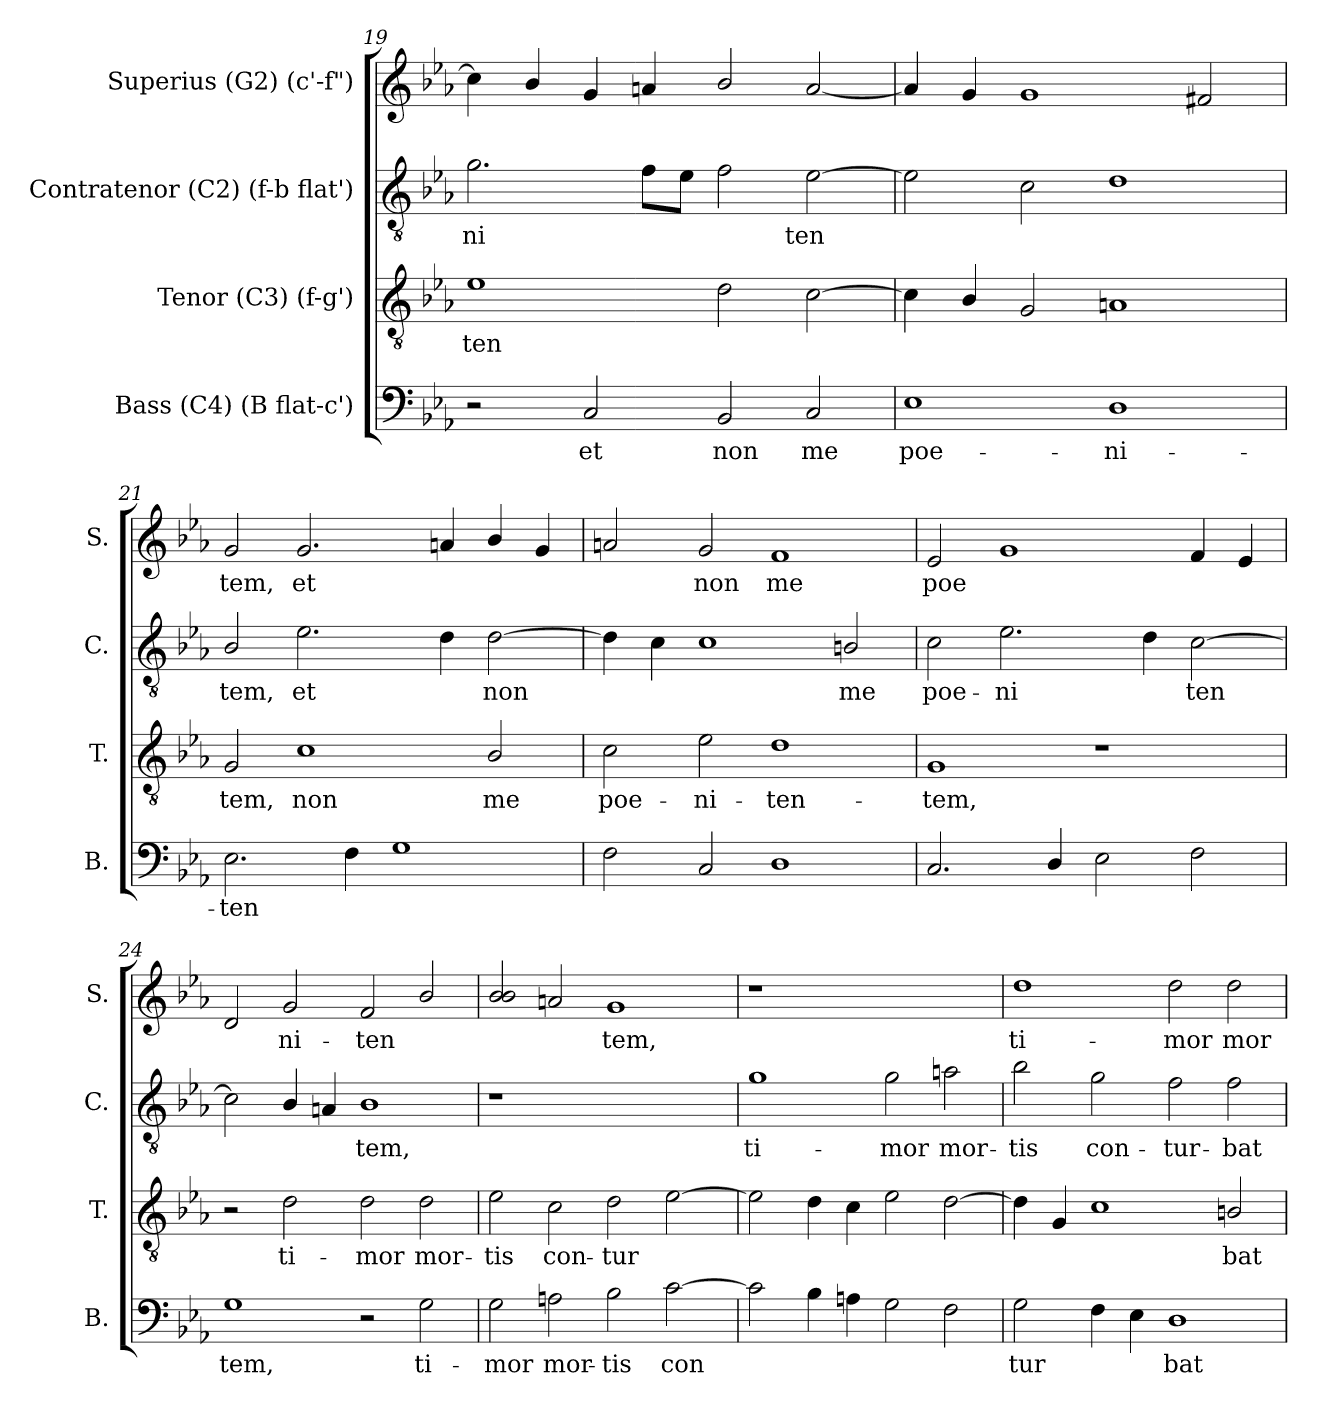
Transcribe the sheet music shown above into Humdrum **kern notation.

**kern	**text	**kern	**text	**kern	**text	**kern	**text
*part4	*part4	*part3	*part3	*part2	*part2	*part1	*part1
*staff4	*staff4	*staff3	*staff3	*staff2	*staff2	*staff1	*staff1
*I"Bass (C4)  (B flat-c')	*	*I"Tenor (C3)  (f-g')	*	*I"Contratenor (C2)  (f-b flat')	*	*I"Superius (G2)  (c'-f")	*
*I'B.	*	*I'T.	*	*I'C.	*	*I'S.	*
*clefF4	*	*clefGv2	*	*clefGv2	*	*clefG2	*
*k[b-e-a-]	*	*k[b-e-a-]	*	*k[b-e-a-]	*	*k[b-e-a-]	*
*E-:	*	*E-:	*	*E-:	*	*E-:	*
=19	=19	=19	=19	=19	=19	=19	=19
!	!	!	!LO:LY:b:cj	!	!LO:LY:b:cj	!	!LO:LY:b:cj
2r	.	1e-	-ten-	2.g\	-ni-	4cc\]	--
!	!	!	!	!	!	!	!LO:LY:b:cj
.	.	.	.	.	.	4b-/	--
!	!LO:LY:b:cj	!	!	!	!	!	!LO:LY:b:cj
2C/	et	.	.	.	.	4g/	--
!	!	!	!	!	!LO:LY:b:cj	!	!LO:LY:b:cj
.	.	.	.	8f\L	--	4an/	--
!	!	!	!	!	!LO:LY:b:cj	!	!
.	.	.	.	8e-\J	--	.	.
!	!LO:LY:b:cj	!	!LO:LY:b:cj	!	!LO:LY:b:cj	!	!LO:LY:b:cj
2BB-/	non	2d\	--	2f\	--	2b-/	--
!	!LO:LY:b:cj	!	!LO:LY:b:cj	!	!LO:LY:b:cj	!	!LO:LY:b:cj
2C/	me	[>2c\	--	[>2e-\	-ten-	[<2a/	--
=20	=20	=20	=20	=20	=20	=20	=20
!	!LO:LY:b:cj	!	!LO:LY:b:cj	!	!LO:LY:b:cj	!	!LO:LY:b:cj
1E-	poe-	4c\]	--	2e-\]	--	4a/]	--
!	!	!	!LO:LY:b:cj	!	!	!	!LO:LY:b:cj
.	.	4B-/	--	.	.	4g/	--
!	!	!	!LO:LY:b:cj	!	!LO:LY:b:cj	!	!LO:LY:b:cj
.	.	2G/	--	2c\	--	1g	--
!	!LO:LY:b:cj	!	!LO:LY:b:cj	!	!LO:LY:b:cj	!	!
1D	-ni-	1An	--	1d	--	.	.
!	!	!	!	!	!	!	!LO:LY:b:cj
.	.	.	.	.	.	2f#X/	--
!!LO:LB:g=z
=21	=21	=21	=21	=21	=21	=21	=21
!	!LO:LY:b:cj	!	!LO:LY:b:cj	!	!LO:LY:b:cj	!	!LO:LY:b:cj
2.E-\	-ten-	2G/	-tem,	2B-/	-tem,	2g/	-tem,
!	!	!	!LO:LY:b:cj	!	!LO:LY:b:cj	!	!LO:LY:b:cj
.	.	1c	non	2.e-\	et	2.g/	et
!	!LO:LY:b:cj	!	!	!	!	!	!
4F\	--	.	.	.	.	.	.
!	!LO:LY:b:cj	!	!	!	!	!	!
1G	--	.	.	.	.	.	.
!	!	!	!	!	!LO:LY:b:cj	!	!LO:LY:b:cj
.	.	.	.	4d\	.	4an/	.
!	!	!	!LO:LY:b:cj	!	!LO:LY:b:cj	!	!LO:LY:b:cj
.	.	2B-/	me	[>2d\	non	4b-/	.
!	!	!	!	!	!	!	!LO:LY:b:cj
.	.	.	.	.	.	4g/	.
=22	=22	=22	=22	=22	=22	=22	=22
!	!LO:LY:b:cj	!	!LO:LY:b:cj	!	!LO:LY:b:cj	!	!LO:LY:b:cj
2F\	--	2c\	poe-	4d\]	.	2an/	.
!	!	!	!	!	!LO:LY:b:cj	!	!
.	.	.	.	4c\	.	.	.
!	!LO:LY:b:cj	!	!LO:LY:b:cj	!	!LO:LY:b:cj	!	!LO:LY:b:cj
2C/	--	2e-\	-ni-	1c	.	2g/	non
!	!LO:LY:b:cj	!	!LO:LY:b:cj	!	!	!	!LO:LY:b:cj
1D	--	1d	-ten-	.	.	1f	me
!	!	!	!	!	!LO:LY:b:cj	!	!
.	.	.	.	2Bn/	me	.	.
=23	=23	=23	=23	=23	=23	=23	=23
!	!LO:LY:b:cj	!	!LO:LY:b:cj	!	!LO:LY:b:cj	!	!LO:LY:b:cj
2.C/	--	1G	-tem,	2c\	poe-	2e-/	poe-
!	!	!	!	!	!LO:LY:b:cj	!	!LO:LY:b:cj
.	.	.	.	2.e-\	-ni-	1g	--
!	!LO:LY:b:cj	!	!	!	!	!	!
4D/	--	.	.	.	.	.	.
!	!LO:LY:b:cj	!	!	!	!	!	!
2E-\	--	1r	.	.	.	.	.
!	!	!	!	!	!LO:LY:b:cj	!	!
.	.	.	.	4d\	--	.	.
!	!LO:LY:b:cj	!	!	!	!LO:LY:b:cj	!	!LO:LY:b:cj
2F\	--	.	.	[>2c\	-ten-	4f/	--
!	!	!	!	!	!	!	!LO:LY:b:cj
.	.	.	.	.	.	4e-/	--
=24	=24	=24	=24	=24	=24	=24	=24
!	!LO:LY:b:cj	!	!	!	!LO:LY:b:cj	!	!LO:LY:b:cj
1G	-tem,	2r	.	2c\]	--	2d/	--
!	!	!	!LO:LY:b:cj	!	!LO:LY:b:cj	!	!LO:LY:b:cj
.	.	2d\	ti-	4B-/	--	2g/	-ni-
!	!	!	!	!	!LO:LY:b:cj	!	!
.	.	.	.	4An/	--	.	.
!	!	!	!LO:LY:b:cj	!	!LO:LY:b:cj	!	!LO:LY:b:cj
2r	.	2d\	-mor	1B-	-tem,	2f/	-ten-
!	!LO:LY:b:cj	!	!LO:LY:b:cj	!	!	!	!LO:LY:b:cj
2G\	ti-	2d\	mor-	.	.	2b-/	--
!!LO:PB:g=z
=25	=25	=25	=25	=25	=25	=25	=25
!	!LO:LY:b:cj	!	!LO:LY:b:cj	!	!	!	!LO:LY:b:cj
2G\	-mor	2e-\	-tis	1r	.	2b-/ 2b-/	--
!	!LO:LY:b:cj	!	!LO:LY:b:cj	!	!	!	!LO:LY:b:cj
2An\	mor-	2c\	con-	.	.	2an/	--
!	!LO:LY:b:cj	!	!LO:LY:b:cj	!	!	!	!LO:LY:b:cj
2B-\	-tis	2d\	-tur-	1ryy	.	1g	-tem,
!	!LO:LY:b:cj	!	!LO:LY:b:cj	!	!	!	!
[>2c\	con-	[>2e-\	--	.	.	.	.
=26	=26	=26	=26	=26	=26	=26	=26
!	!LO:LY:b:cj	!	!LO:LY:b:cj	!	!LO:LY:b:cj	!	!
2c\]	--	2e-\]	--	1g	ti-	1r	.
!	!LO:LY:b:cj	!	!LO:LY:b:cj	!	!	!	!
4B-\	--	4d\	--	.	.	.	.
!	!LO:LY:b:cj	!	!LO:LY:b:cj	!	!	!	!
4An\	--	4c\	--	.	.	.	.
!	!LO:LY:b:cj	!	!LO:LY:b:cj	!	!LO:LY:b:cj	!	!
2G\	--	2e-\	--	2g\	-mor	1ryy	.
!	!LO:LY:b:cj	!	!LO:LY:b:cj	!	!LO:LY:b:cj	!	!
2F\	--	[>2d\	--	2an\	mor-	.	.
=27	=27	=27	=27	=27	=27	=27	=27
!	!LO:LY:b:cj	!	!LO:LY:b:cj	!	!LO:LY:b:cj	!	!LO:LY:b:cj
2G\	-tur-	4d\]	--	2b-\	-tis	1dd	ti-
!	!	!	!LO:LY:b:cj	!	!	!	!
.	.	4G/	--	.	.	.	.
!	!LO:LY:b:cj	!	!LO:LY:b:cj	!	!LO:LY:b:cj	!	!
4F\	--	1c	--	2g\	con-	.	.
!	!LO:LY:b:cj	!	!	!	!	!	!
4E-\	--	.	.	.	.	.	.
!	!LO:LY:b:cj	!	!	!	!LO:LY:b:cj	!	!LO:LY:b:cj
1D	-bat	.	.	2f\	-tur-	2dd\	-mor
!	!	!	!LO:LY:b:cj	!	!LO:LY:b:cj	!	!LO:LY:b:cj
.	.	2Bn/	-bat	2f\	-bat	2dd\	mor-
=	=	=	=	=	=	=	=
*-	*-	*-	*-	*-	*-	*-	*-
